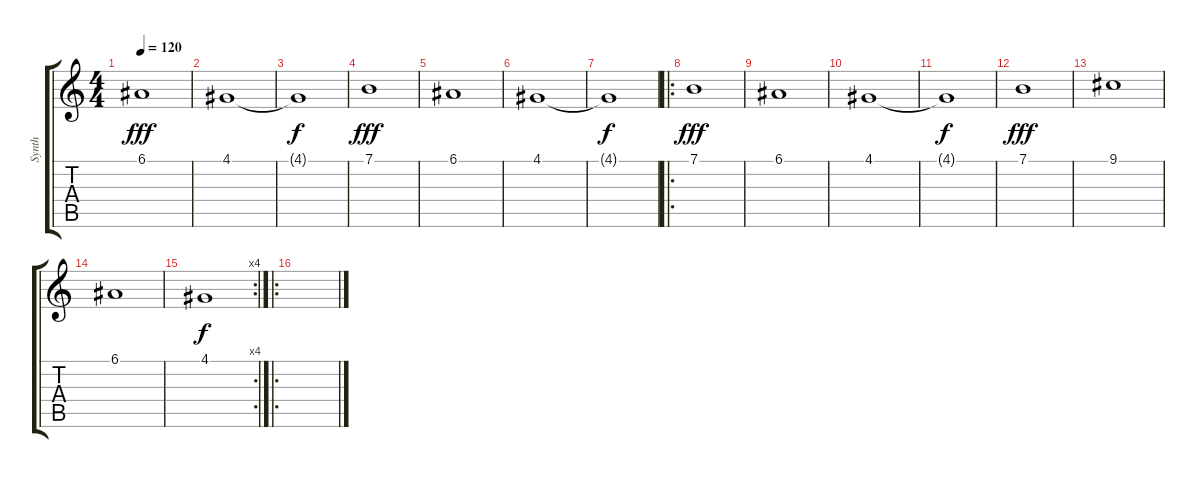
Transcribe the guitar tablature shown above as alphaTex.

\track ("Synth" "Synth") {instrument stringensemble1}
\staff {score tabs}
\tuning (E4 B3 G3 D3 A2 E2) {hide}
\ts (4 4)
\tempo 120
\clef g2
\ks c
6.1.1{dy fff} |
4.1.1 |
4.1{t}.1{dy f} |
7.1.1{dy fff} |
6.1.1 |
4.1.1 |
4.1{t}.1{dy f} |
\ro
7.1.1{dy fff} |
6.1.1 |
4.1.1 |
4.1{t}.1{dy f} |
7.1.1{dy fff} |
9.1.1 |
6.1.1 |
\rc 4
4.1.1{dy f} |
\ro
